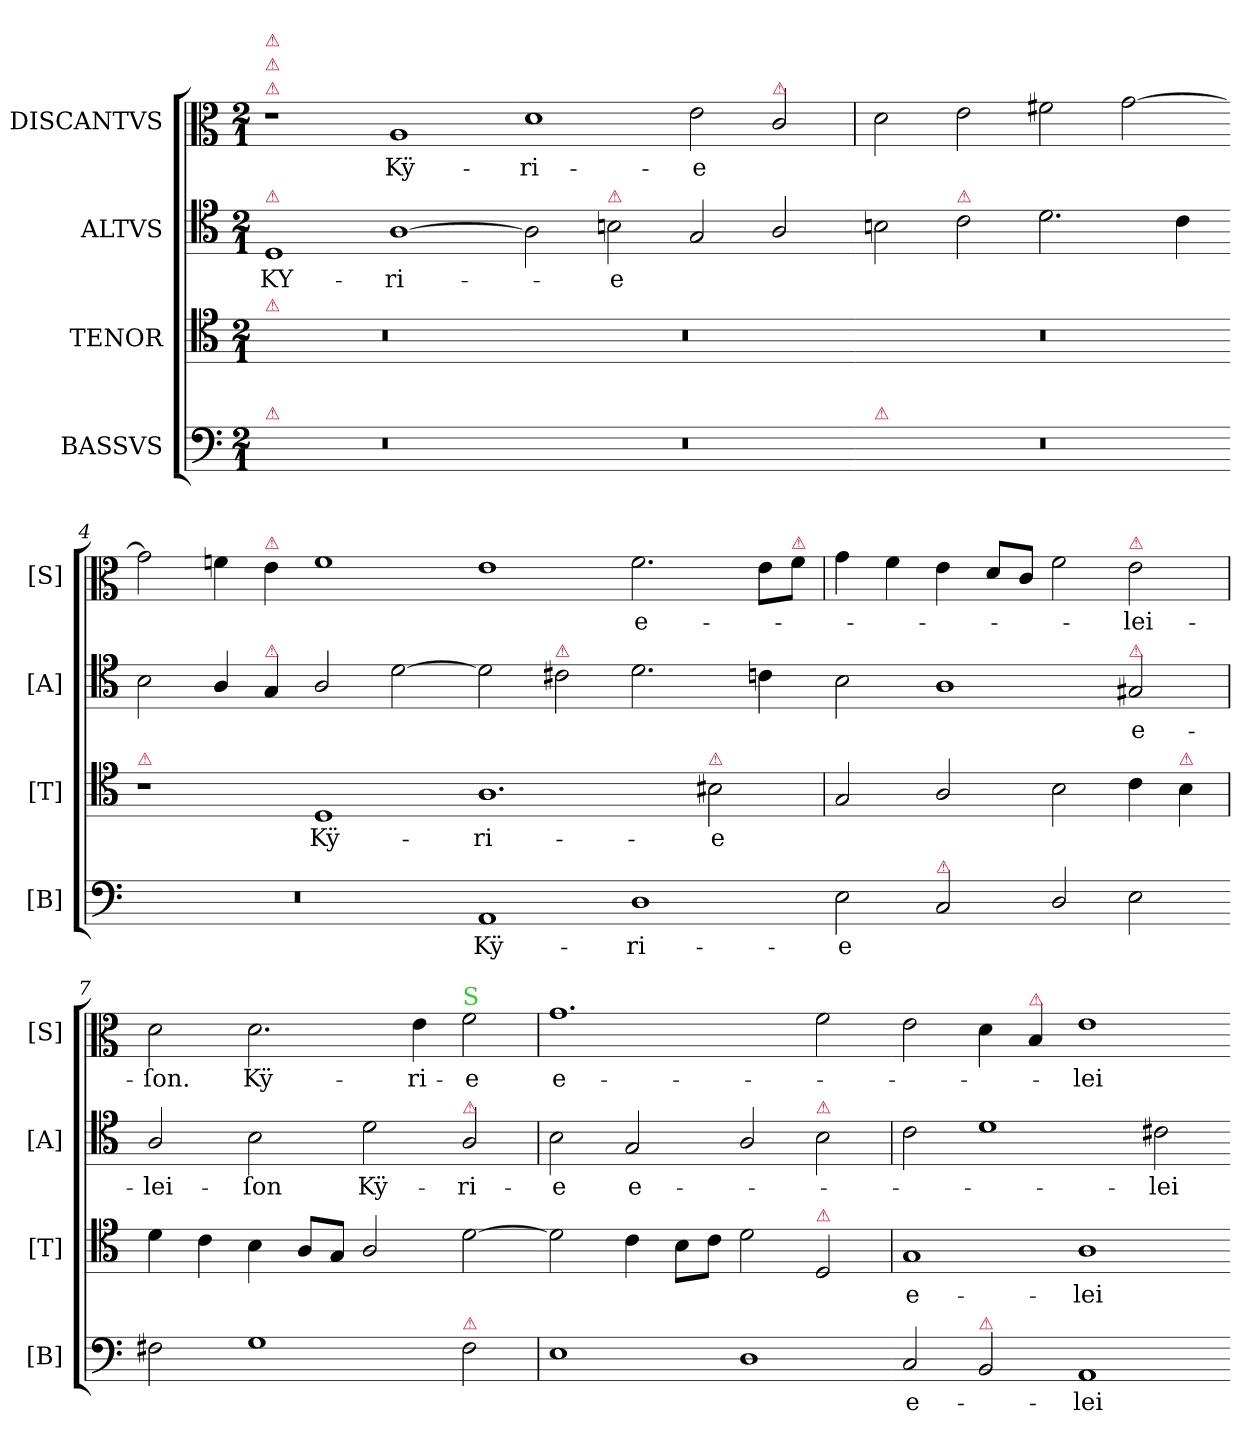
**kern	**text	**kern	**text	**kern	**text	**kern	**text
*part4	*part4	*part3	*part3	*part2	*part2	*part1	*part1
*staff4	*staff4	*staff3	*staff3	*staff2	*staff2	*staff1	*staff1
*I"BASSVS	*	*I"TENOR	*	*I"ALTVS	*	*I"DISCANTVS	*
*I'[B]	*	*I'[T]	*	*I'[A]	*	*I'[S]	*
*clefF4	*	*clefC4	*	*clefC4	*	*clefC3	*
*k[]	*	*k[]	*	*k[]	*	*k[]	*
*D:dor	*	*D:dor	*	*D:dor	*	*D:dor	*
*M2/1	*	*M2/1	*	*M2/1	*	*M2/1	*
=1	=1	=1	=1	=1	=1	=1	=1
!	!	!	!	!	!	!LO:TX:a:color=crimson:t=⚠	!
!	!	!	!	!	!	!LO:TX:a:color=crimson:t=⚠	!
!	!	!	!	!	!	!LO:TX:a:color=crimson:t=⚠	!
!	!	!	!	!LO:TX:a:color=crimson:t=⚠	!	!	!
!	!	!LO:TX:a:color=crimson:t=⚠	!	!	!	!	!
!LO:TX:a:color=crimson:t=⚠	!	!	!	!	!	!	!
0r	.	0r	.	1D	KY-	1r	.
.	.	.	.	[1A	ri-	1A	Kÿ-
=2-	=2-	=2-	=2-	=2-	=2-	=2-	=2-
0r	.	0r	.	2A]	.	1d	-ri-
!	!	!	!	!LO:TX:a:color=crimson:t=⚠	!	!	!
.	.	.	.	2Bn\	-e	.	.
.	.	.	.	2G/	.	2e\	-e
!	!	!	!	!	!	!LO:TX:a:color=crimson:t=⚠	!
.	.	.	.	2A/	.	2c/	.
=3-	=3	=3-	=3	=3-	=3	=3	=3
!LO:TX:a:color=crimson:t=⚠	!	!	!	!	!	!	!
0r	.	0r	.	2Bn\	.	2d\	.
!	!	!	!	!LO:TX:a:color=crimson:t=⚠	!	!	!
.	.	.	.	2c\	.	2e\	.
.	.	.	.	2.d\	.	2f#X\	.
.	.	.	.	.	.	[2g\	.
.	.	.	.	4c\	.	.	.
=4-	=4-	=4-	=4-	=4-	=4-	=4-	=4-
!	!	!LO:TX:a:color=crimson:t=⚠	!	!	!	!	!
0r	.	1r	.	2B\	.	2g\]	.
.	.	.	.	4A/	.	4fn\	.
!	!	!	!	!	!	!LO:TX:a:color=crimson:t=⚠	!
!	!	!	!	!LO:TX:a:color=crimson:t=⚠	!	!	!
.	.	.	.	4G/	.	4e\	.
.	.	1D	Kÿ-	2A/	.	1f	.
.	.	.	.	[2d\	.	.	.
=5	=5-	=5-	=5-	=5-	=5-	=5-	=5-
1AA	Kÿ-	1.A	-ri-	2d\]	.	1e	.
!	!	!	!	!LO:TX:a:color=crimson:t=⚠	!	!	!
.	.	.	.	2c#X\	.	.	.
1D	-ri-	.	.	2.d\	.	2.f\	e-
!	!	!LO:TX:a:color=crimson:t=⚠	!	!	!	!	!
.	.	2B#X\	-e	.	.	.	.
.	.	.	.	4cn\	.	8e\L	.
!	!	!	!	!	!	!LO:TX:a:color=crimson:t=⚠	!
.	.	.	.	.	.	8f\J	.
=6-	=6	=6	=6	=6-	=6	=6	=6
2E\	-e	2G/	.	2B\	.	4g\	.
.	.	.	.	.	.	4f\	.
!LO:TX:a:color=crimson:t=⚠	!	!	!	!	!	!	!
2C/	.	2A/	.	1A	.	4e\	.
.	.	.	.	.	.	8d/L	.
.	.	.	.	.	.	8c/J	.
2D/	.	2B\	.	.	.	2f\	.
!	!	!	!	!	!	!LO:TX:a:color=crimson:t=⚠	!
!	!	!	!	!LO:TX:a:color=crimson:t=⚠	!	!	!
2E\	.	4c\	.	2G#X/	e-	2e\	-lei-
!	!	!LO:TX:a:color=crimson:t=⚠	!	!	!	!	!
.	.	4B\	.	.	.	.	.
=7-	=7	=7	=7	=7	=7	=7	=7
2F#X\	.	4d\	.	2A/	-lei-	2d\	-ſon.
.	.	4c\	.	.	.	.	.
1G	.	4B\	.	2B\	-ſon	2.d\	Kÿ-
.	.	8A/L	.	.	.	.	.
.	.	8G/J	.	.	.	.	.
.	.	2A/	.	2d\	Kÿ-	.	.
.	.	.	.	.	.	4e\	-ri-
!	!	!	!	!	!	!LO:TX:a:color=limegreen:t=S	!
!	!	!	!	!LO:TX:a:color=crimson:t=⚠	!	!	!
!LO:TX:a:color=crimson:t=⚠	!	!	!	!	!	!	!
2F#\	.	[2d\	.	2A/	-ri-	2f\	-e
=8	=8	=8-	=8	=8	=8	=8	=8
1E	.	2d\]	.	2B\	-e	1.g	e-
.	.	4c\	.	2G/	e-	.	.
.	.	8B\L	.	.	.	.	.
.	.	8c\J	.	.	.	.	.
1D	.	2d\	.	2A/	.	.	.
!	!	!	!	!LO:TX:a:color=crimson:t=⚠	!	!	!
!	!	!LO:TX:a:color=crimson:t=⚠	!	!	!	!	!
.	.	2D/	.	2B\	.	2f\	.
=9-	=9-	=9	=9-	=9	=9-	=9-	=9-
2C/	e-	1G	e-	2c\	.	2e\	.
!LO:TX:a:color=crimson:t=⚠	!	!	!	!	!	!	!
2BB/	.	.	.	1d	.	4d\	.
!	!	!	!	!	!	!LO:TX:a:color=crimson:t=⚠	!
.	.	.	.	.	.	4B/	.
1AA	-lei-	1A	-lei-	.	.	1e	-lei-
.	.	.	.	2c#X\	lei-	.	.
=-	=-	=-	=-	=-	=-	=-	=-
*-	*-	*-	*-	*-	*-	*-	*-
